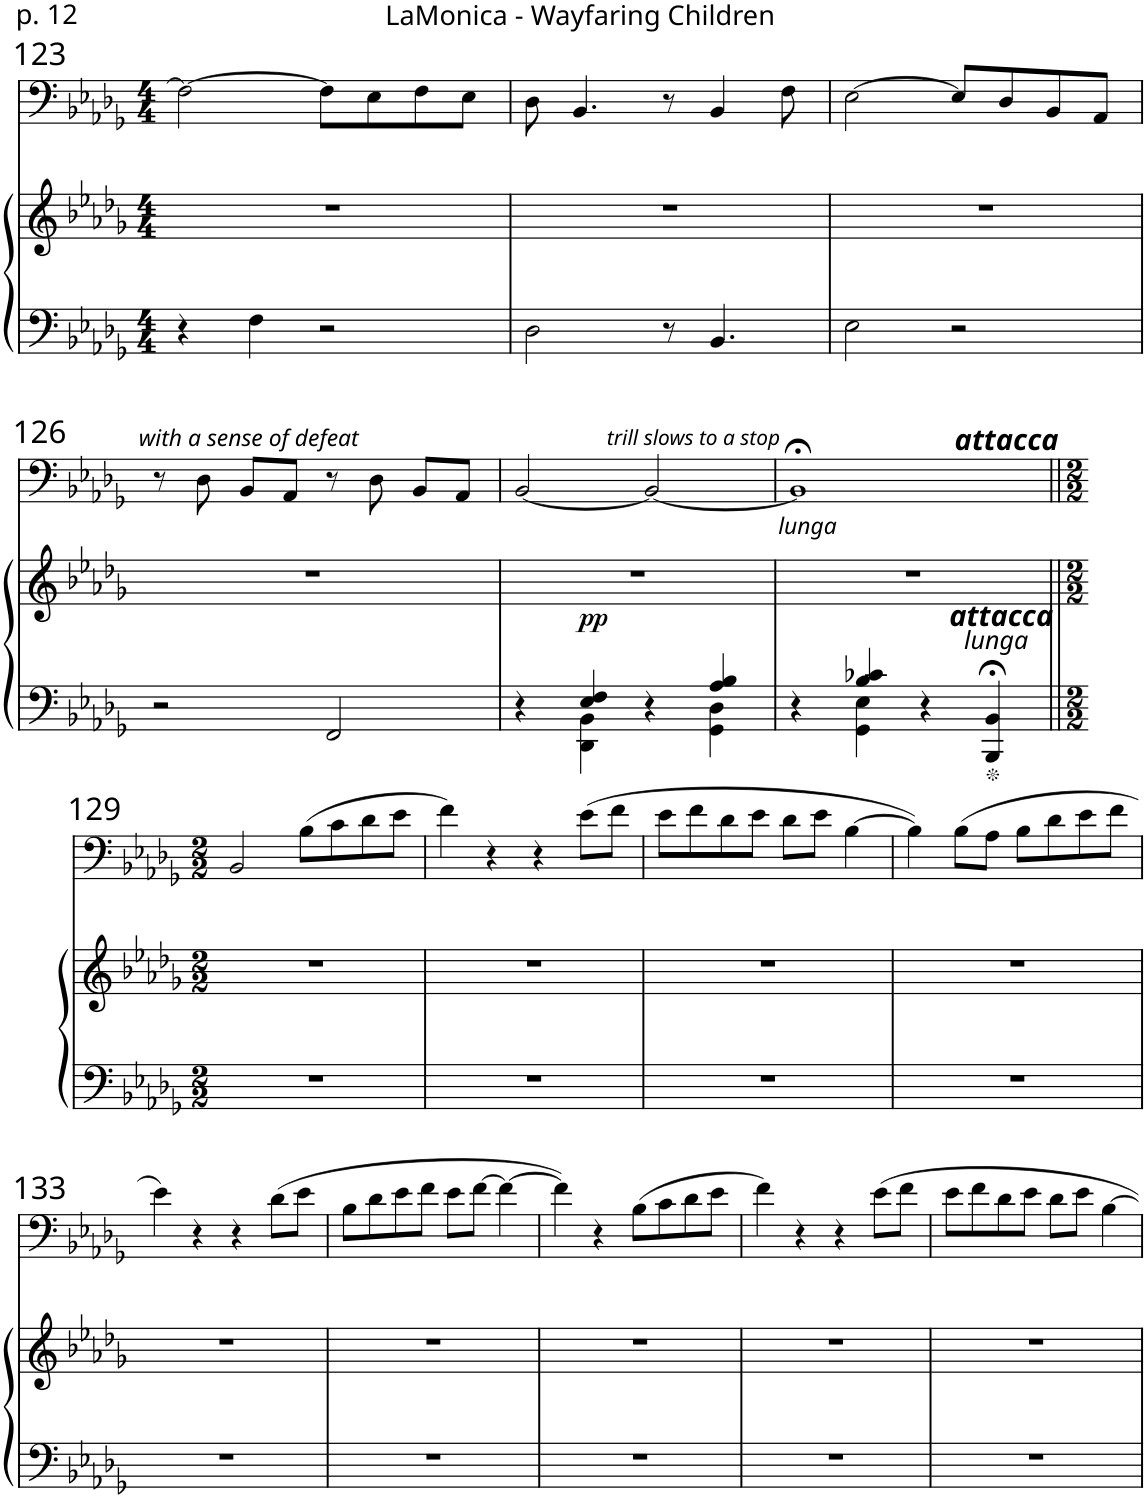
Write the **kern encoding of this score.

**kern	**kern	**dynam	**kern
*part2	*part2	*part2	*part1
*staff3	*staff2	*staff2/3	*staff1
*I"Piano	*	*	*I"Bassoon
*I'Pno	*	*	*I'Bsn
!!LO:PB:g=z
*clefF4	*clefG2	*	*clefF4
*k[b-e-a-d-g-]	*k[b-e-a-d-g-]	*	*k[b-e-a-d-g-]
*M4/4	*M4/4	*	*M4/4
=123	=123	=123	=123
4r	1r	.	2F\_
4F\	.	.	.
2r	.	.	8F\L]
.	.	.	8E-\
.	.	.	8F\
.	.	.	8E-\J
=124	=124	=124	=124
2D-\	1r	.	8D-\
.	.	.	4.BB-/
8r	.	.	8r
4.BB-/	.	.	4BB-/
.	.	.	8F\
=125	=125	=125	=125
2E-\	1r	.	[2E-\
2r	.	.	8E-/L]
.	.	.	8D-/
.	.	.	8BB-/
.	.	.	8AA-/J
!!LO:LB:g=z
=126	=126	=126	=126
!	!	!	!LO:TX:a:i:t=with a sense of defeat
2r	1r	.	8r
.	.	.	8D-\
.	.	.	8BB-/L
.	.	.	8AA-/J
2FF/	.	.	8r
.	.	.	8D-\
.	.	.	8BB-/L
.	.	.	8AA-/J
=127	=127	=127	=127
*^	*	*	*
!	!	!	!LO:DY:b	!
4r	4ryy	1r	pp	[2BB-/
4E-/ 4F/	4DD-\ 4BB-\	.	.	.
!	!	!	!	!LO:TX:a:i:t=trill slows to a stop
4r	4ryy	.	.	2BB-/_
4A-/ 4B-/	4GG-\ 4D-\	.	.	.
=128	=128	=128	=128	=128
!	!	!	!	!LO:TX:b:i:t=lunga
!	!	!	!	!LO:TX:a:Bi:t=attacca
4r	4ryy	1r	.	1BB-;<]
4B-/ 4c-X/	4GG-\ 4E-\	.	.	.
4r	2ryy	.	.	.
!LO:TX:a:i:t=lunga	!	!	!	!
!LO:TX:a:Bi:t=attacca	!	!	!	!
4BBB-/;< 4BB-/;<	.	.	.	.
*v	*v	*	*	*
!!LO:LB:g=z
=129||	=129||	=129||	=129||
*k[b-e-a-d-g-]	*k[b-e-a-d-g-]	*	*k[b-e-a-d-g-]
*M2/2	*M2/2	*	*M2/2
1r	1r	.	2BB-/
.	.	.	(8B-\L
.	.	.	8c\
.	.	.	8d-\
.	.	.	8e-\J
=130	=130	=130	=130
1r	1r	.	4f\)
.	.	.	4r
.	.	.	4r
.	.	.	(8e-\L
.	.	.	8f\J
=131	=131	=131	=131
1r	1r	.	8e-\L
.	.	.	8f\
.	.	.	8d-\
.	.	.	8e-\J
.	.	.	8d-\L
.	.	.	8e-\J
.	.	.	[4B-\
=132	=132	=132	=132
1r	1r	.	4B-\])
.	.	.	(8B-\L
.	.	.	8A-\J
.	.	.	8B-\L
.	.	.	8d-\
.	.	.	8e-\
.	.	.	8f\J
!!LO:LB:g=z
=133	=133	=133	=133
1r	1r	.	4e-\)
.	.	.	4r
.	.	.	4r
.	.	.	(8d-\L
.	.	.	8e-\J
=134	=134	=134	=134
1r	1r	.	8B-\L
.	.	.	8d-\
.	.	.	8e-\
.	.	.	8f\J
.	.	.	8e-\L
.	.	.	[8f\J
.	.	.	4f\_
=135	=135	=135	=135
1r	1r	.	4f\])
.	.	.	4r
.	.	.	(8B-\L
.	.	.	8c\
.	.	.	8d-\
.	.	.	8e-\J
=136	=136	=136	=136
1r	1r	.	4f\)
.	.	.	4r
.	.	.	4r
.	.	.	8e-\L
.	.	.	8f\J
=137	=137	=137	=137
1r	1r	.	8e-\L
.	.	.	8f\
.	.	.	8d-\
.	.	.	8e-\J
.	.	.	8d-\L
.	.	.	8e-\J
.	.	.	[4B-\
=	=	=	=
*-	*-	*-	*-
